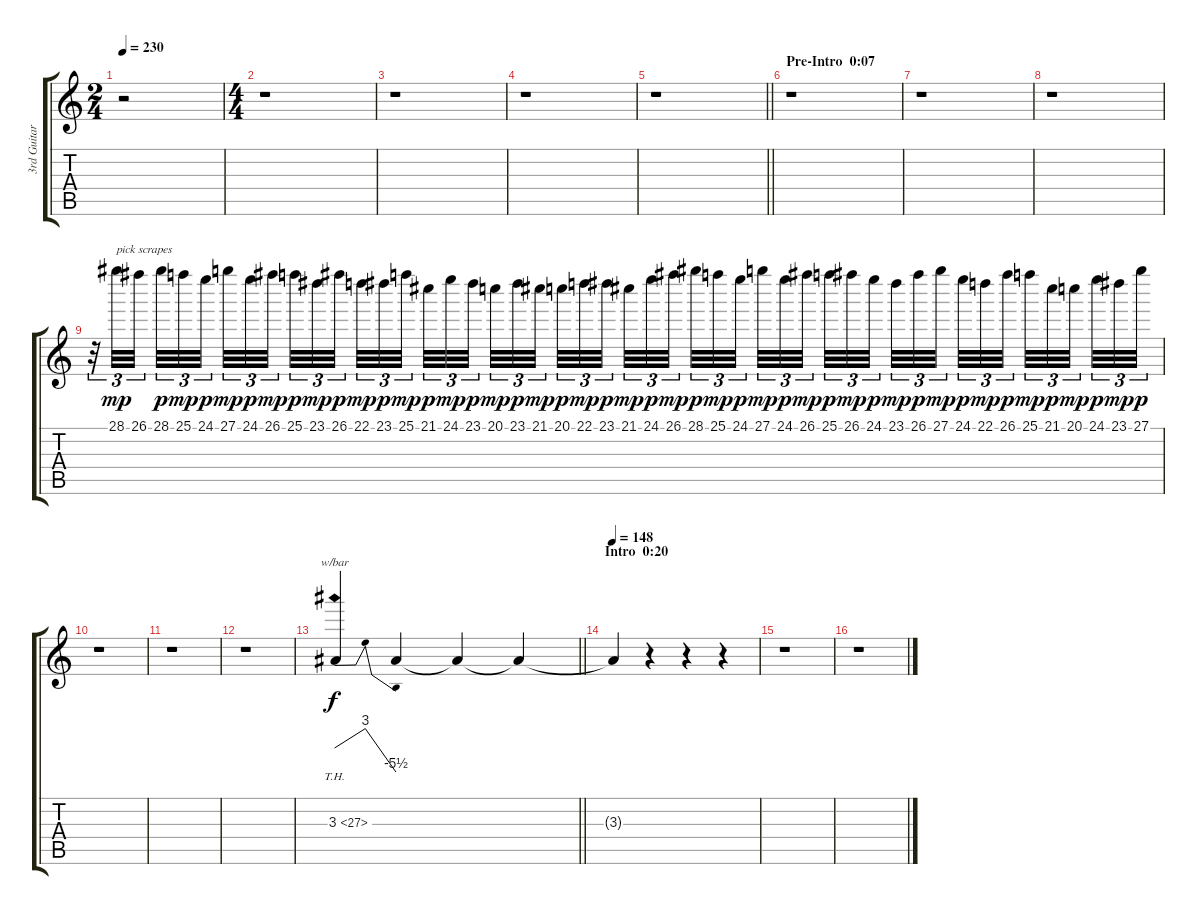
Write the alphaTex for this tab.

\track ("3rd Guitar" "3rd Guitar") {instrument distortionguitar}
\staff {score tabs}
\tuning (E4 B3 G3 D3 A2 E2) {hide}
\ts (2 4)
\tempo 230
\tempo 150
\tempo 230
\clef g2
\ks c
r.2{dy mp instrument distortionguitar} |
\ts (4 4)
r.1 |
r.1 |
r.1 |
\barLineRight lightlight
r.1 |
\section ("" "Pre-Intro  0:07")
r.1 |
r.1 |
r.1 |
r.32{tu (3 2)} 28.1.32{tu (3 2) txt "pick scrapes" volume 10 balance 12 instrument distortionguitar} 26.1.32{tu (3 2) beam splitsecondary} 28.1.32{tu (3 2) dy p} 25.1.32{tu (3 2) dy mp} 24.1.32{tu (3 2) dy p beam splitsecondary} 27.1.32{tu (3 2) dy mp} 24.1.32{tu (3 2) dy p} 26.1.32{tu (3 2) dy mp beam splitsecondary} 25.1.32{tu (3 2) dy p} 23.1.32{tu (3 2) dy mp} 26.1.32{tu (3 2) dy p} 22.1.32{tu (3 2) dy mp} 23.1.32{tu (3 2) dy p} 25.1.32{tu (3 2) dy mp beam splitsecondary} 21.1.32{tu (3 2) dy p} 24.1.32{tu (3 2) dy mp} 23.1.32{tu (3 2) dy p beam splitsecondary} 20.1.32{tu (3 2) dy mp} 23.1.32{tu (3 2) dy p} 21.1.32{tu (3 2) dy mp beam splitsecondary} 20.1.32{tu (3 2) dy p} 22.1.32{tu (3 2) dy mp} 23.1.32{tu (3 2) dy p} 21.1.32{tu (3 2) dy mp} 24.1.32{tu (3 2) dy p} 26.1.32{tu (3 2) dy mp beam splitsecondary} 28.1.32{tu (3 2) dy p} 25.1.32{tu (3 2) dy mp} 24.1.32{tu (3 2) dy p beam splitsecondary} 27.1.32{tu (3 2) dy mp} 24.1.32{tu (3 2) dy p} 26.1.32{tu (3 2) dy mp beam splitsecondary} 25.1.32{tu (3 2) dy p} 26.1.32{tu (3 2) dy mp} 24.1.32{tu (3 2) dy p} 23.1.32{tu (3 2) dy mp} 26.1.32{tu (3 2) dy p} 27.1.32{tu (3 2) dy mp beam splitsecondary} 24.1.32{tu (3 2) dy p} 22.1.32{tu (3 2) dy mp} 26.1.32{tu (3 2) dy p beam splitsecondary} 25.1.32{tu (3 2) dy mp} 21.1.32{tu (3 2) dy p} 20.1.32{tu (3 2) dy mp beam splitsecondary} 24.1.32{tu (3 2) dy p} 23.1.32{tu (3 2) dy mp} 27.1.32{tu (3 2) dy p} |
r.1 |
r.1 |
r.1 |
\barLineRight lightlight
3.3{th 24}.4{tbe (dip default 0 0 4 12 17 12 60 -22) dy f volume 10 balance 2} 3.3{t}.4 3.3{t}.4{volume 5} 3.3{t}.4 |
\section ("" "Intro  0:20")
\tempo 148
3.3{t}.4 r.4 r.4 r.4 |
r.1 |
r.1
